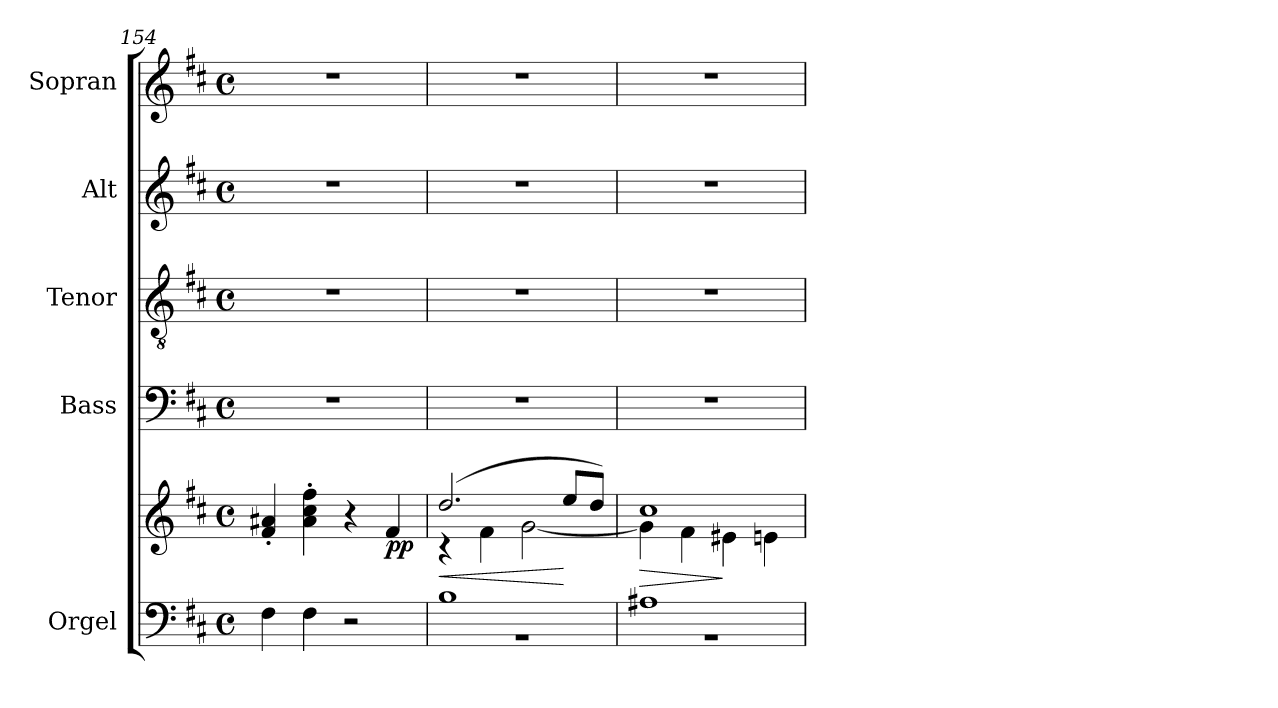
**kern	**kern	**dynam	**kern	**kern	**kern	**kern
*part5	*part5	*part5	*part4	*part3	*part2	*part1
*staff6	*staff5	*staff5/6	*staff4	*staff3	*staff2	*staff1
*I"Orgel	*	*	*I"Bass	*I"Tenor	*I"Alt	*I"Sopran
*I'Org.	*	*	*I'B.	*I'T.	*I'A.	*I'S.
*clefF4	*clefG2	*	*clefF4	*clefGv2	*clefG2	*clefG2
*k[f#c#]	*k[f#c#]	*	*k[f#c#]	*k[f#c#]	*k[f#c#]	*k[f#c#]
*D:	*D:	*	*D:	*D:	*D:	*D:
*M4/4	*M4/4	*	*M4/4	*M4/4	*M4/4	*M4/4
*met(c)	*met(c)	*	*met(c)	*met(c)	*met(c)	*met(c)
=154	=154	=154	=154	=154	=154	=154
4F#\	4f#/'< 4a#X/'<	.	1r	1r	1r	1r
4F#\	4a#\'> 4cc#\'> 4ff#\'>	.	.	.	.	.
2r	4r	.	.	.	.	.
!	!	!LO:DY:b	!	!	!	!
.	4f#/	pp	.	.	.	.
=155	=155	=155	=155	=155	=155	=155
*^	*	*	*	*	*	*
!	!	!	!LO:HP:b	!	!	!	!
*	*	*^	*	*	*	*	*
1B	1rBB	(2.dd/	4rc	<	1r	1r	1r	1r
.	.	.	4f#\	.	.	.	.	.
.	.	.	[<2g\	.	.	.	.	.
.	.	8ee/L	.	[	.	.	.	.
.	.	8dd/J)	.	.	.	.	.	.
=156	=156	=156	=156	=156	=156	=156	=156	=156
!	!	!	!	!LO:HP:b	!	!	!	!
1A#X	1rBB	1cc#	4g\]	>	1r	1r	1r	1r
.	.	.	4f#\	.	.	.	.	.
.	.	.	4e#X\	]	.	.	.	.
.	.	.	4en\	.	.	.	.	.
*v	*v	*	*	*	*	*	*	*
*	*v	*v	*	*	*	*	*
=	=	=	=	=	=	=
*-	*-	*-	*-	*-	*-	*-
